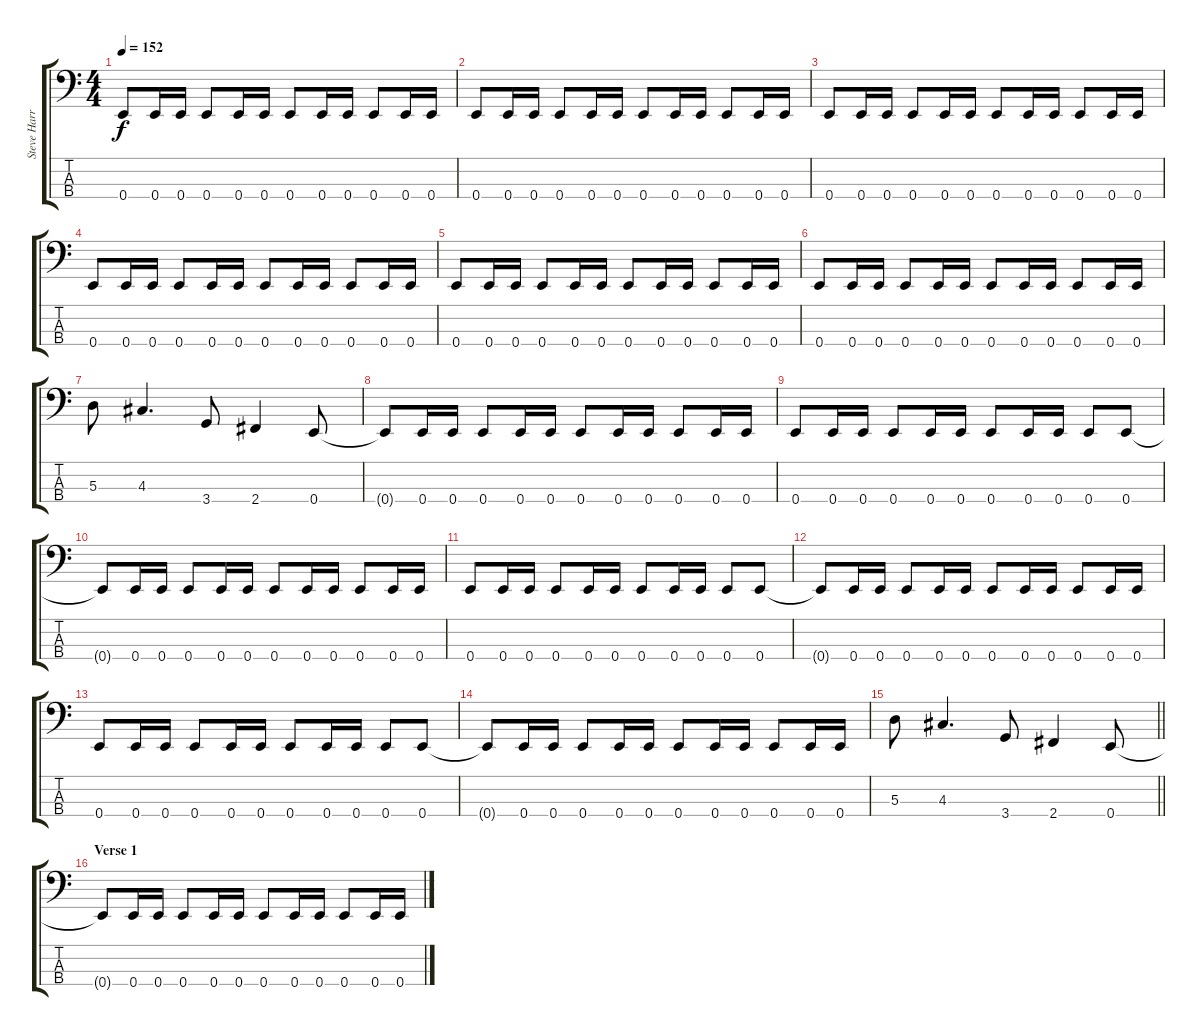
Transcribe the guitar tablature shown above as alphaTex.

\track ("Steve Harris" "Steve Harr") {instrument electricbassfinger}
\staff {score tabs}
\tuning (G2 D2 A1 E1) {hide}
\ts (4 4)
\tempo 152
\clef f4
\ks c
0.4.8{dy f} 0.4.16 0.4.16 0.4.8 0.4.16 0.4.16 0.4.8 0.4.16 0.4.16 0.4.8 0.4.16 0.4.16 |
0.4.8 0.4.16 0.4.16 0.4.8 0.4.16 0.4.16 0.4.8 0.4.16 0.4.16 0.4.8 0.4.16 0.4.16 |
0.4.8 0.4.16 0.4.16 0.4.8 0.4.16 0.4.16 0.4.8 0.4.16 0.4.16 0.4.8 0.4.16 0.4.16 |
0.4.8 0.4.16 0.4.16 0.4.8 0.4.16 0.4.16 0.4.8 0.4.16 0.4.16 0.4.8 0.4.16 0.4.16 |
0.4.8 0.4.16 0.4.16 0.4.8 0.4.16 0.4.16 0.4.8 0.4.16 0.4.16 0.4.8 0.4.16 0.4.16 |
0.4.8 0.4.16 0.4.16 0.4.8 0.4.16 0.4.16 0.4.8 0.4.16 0.4.16 0.4.8 0.4.16 0.4.16 |
5.3.8 4.3.4{d} 3.4.8 2.4.4 0.4.8 |
0.4{t}.8 0.4.16 0.4.16 0.4.8 0.4.16 0.4.16 0.4.8 0.4.16 0.4.16 0.4.8 0.4.16 0.4.16 |
0.4.8 0.4.16 0.4.16 0.4.8 0.4.16 0.4.16 0.4.8 0.4.16 0.4.16 0.4.8 0.4.8 |
0.4{t}.8 0.4.16 0.4.16 0.4.8 0.4.16 0.4.16 0.4.8 0.4.16 0.4.16 0.4.8 0.4.16 0.4.16 |
0.4.8 0.4.16 0.4.16 0.4.8 0.4.16 0.4.16 0.4.8 0.4.16 0.4.16 0.4.8 0.4.8 |
0.4{t}.8 0.4.16 0.4.16 0.4.8 0.4.16 0.4.16 0.4.8 0.4.16 0.4.16 0.4.8 0.4.16 0.4.16 |
0.4.8 0.4.16 0.4.16 0.4.8 0.4.16 0.4.16 0.4.8 0.4.16 0.4.16 0.4.8 0.4.8 |
0.4{t}.8 0.4.16 0.4.16 0.4.8 0.4.16 0.4.16 0.4.8 0.4.16 0.4.16 0.4.8 0.4.16 0.4.16 |
\barLineRight lightlight
5.3.8 4.3.4{d} 3.4.8 2.4.4 0.4.8 |
\section ("" "Verse 1")
0.4{t}.8 0.4.16 0.4.16 0.4.8 0.4.16 0.4.16 0.4.8 0.4.16 0.4.16 0.4.8 0.4.16 0.4.16
